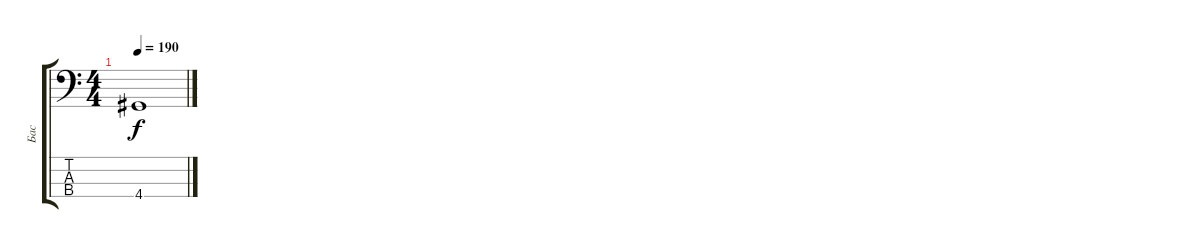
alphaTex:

\track ("Бас" "Бас") {instrument electricbassfinger}
\staff {score tabs}
\tuning (G2 D2 A1 E1) {hide}
\ts (4 4)
\tempo 190
\clef f4
\ks c
4.4{t}.1{dy f}
